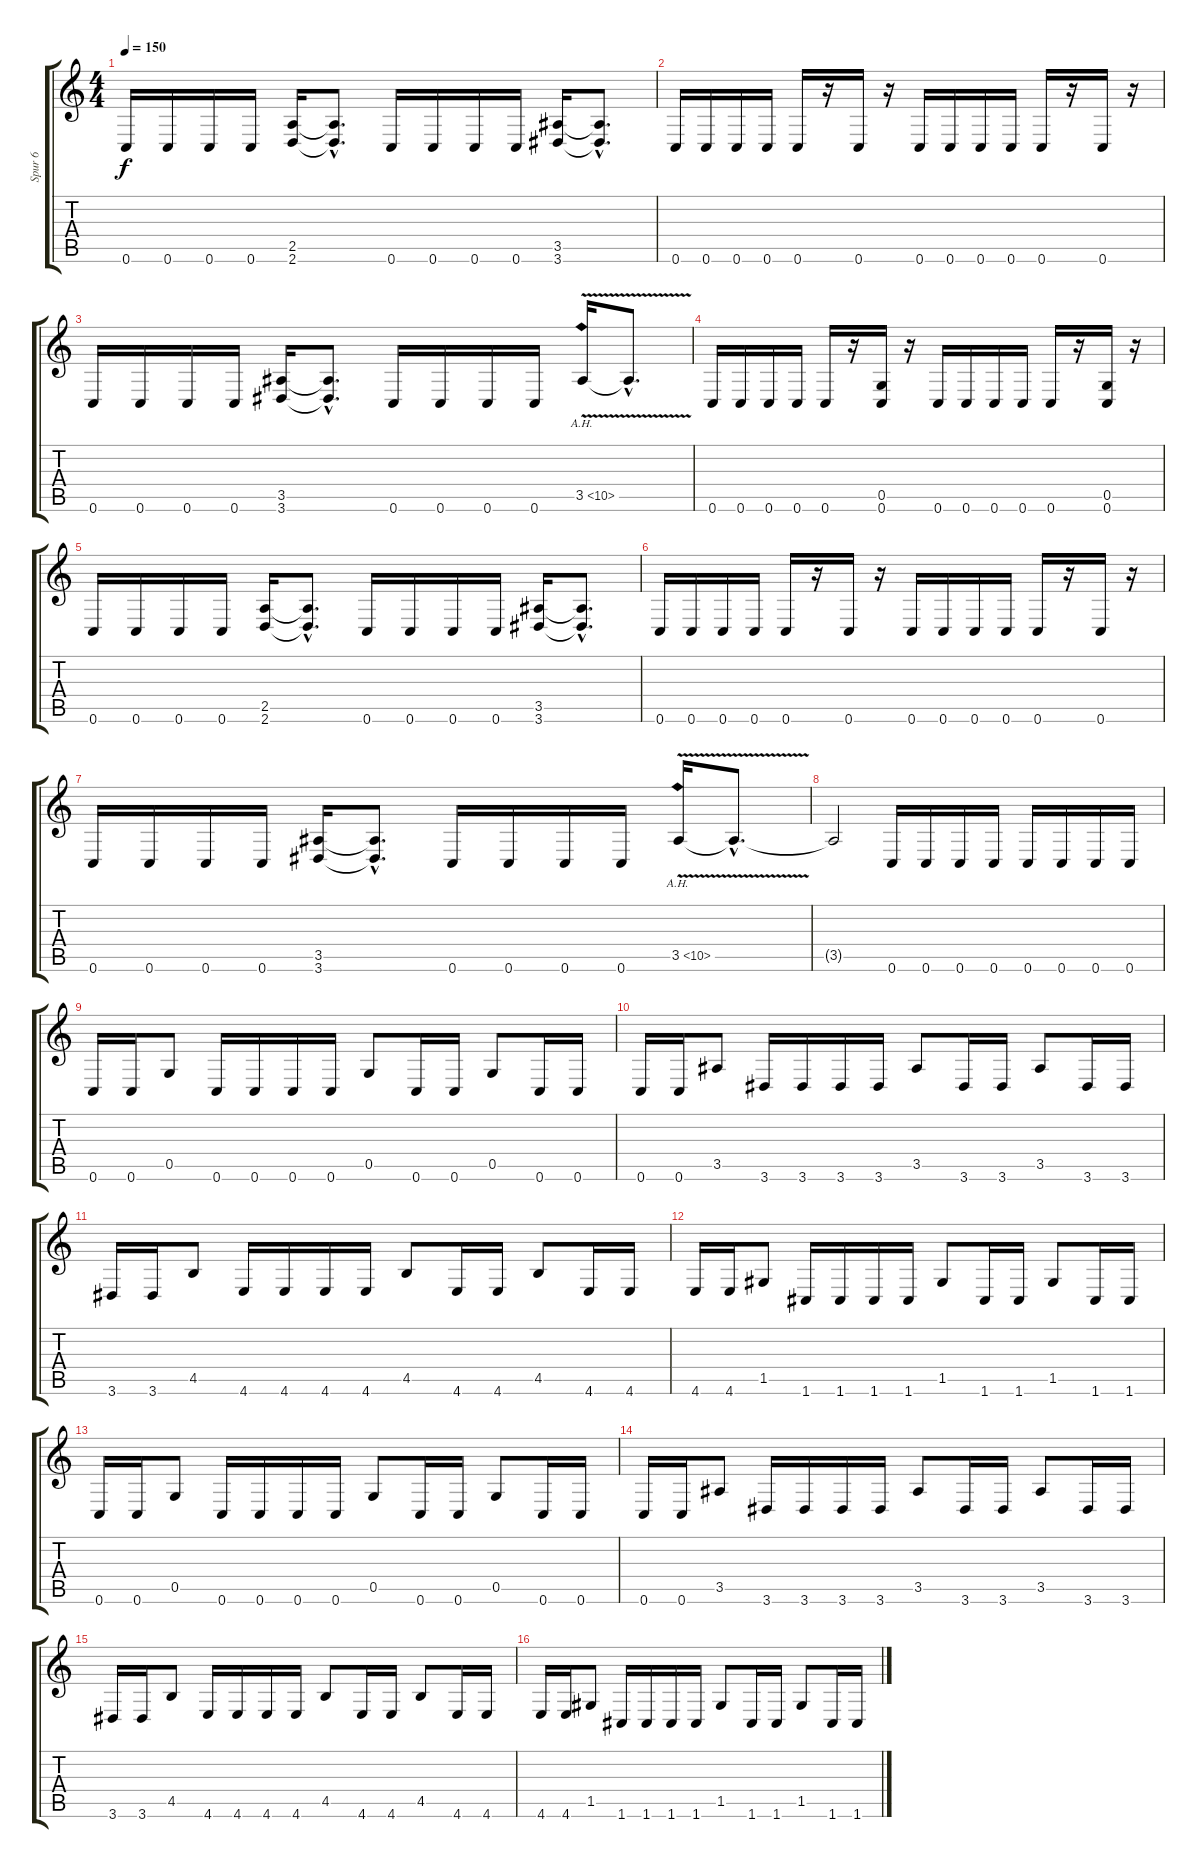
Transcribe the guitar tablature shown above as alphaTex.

\track ("Spur 6" "Spur 6") {instrument distortionguitar}
\staff {score tabs}
\tuning (D4 A3 F3 C3 G2 C2) {hide}
\ts (4 4)
\tempo 150
\clef g2
\ks c
0.6.16{dy f} 0.6.16 0.6.16 0.6.16 (2.5 2.6).16 (2.5{hac t} 2.6{hac t}).8{d} 0.6.16 0.6.16 0.6.16 0.6.16 (3.5 3.6).16 (3.5{hac t} 3.6{hac t}).8{d} |
0.6.16 0.6.16 0.6.16 0.6.16 0.6.16 r.16 0.6.16 r.16 0.6.16 0.6.16 0.6.16 0.6.16 0.6.16 r.16 0.6.16 r.16 |
0.6.16 0.6.16 0.6.16 0.6.16 (3.5 3.6).16 (3.5{hac t} 3.6{hac t}).8{d} 0.6.16 0.6.16 0.6.16 0.6.16 3.5{ah 7 v}.16 3.5{hac t}.8{d} |
0.6.16 0.6.16 0.6.16 0.6.16 0.6.16 r.16 (0.5 0.6).16 r.16 0.6.16 0.6.16 0.6.16 0.6.16 0.6.16 r.16 (0.5 0.6).16 r.16 |
0.6.16 0.6.16 0.6.16 0.6.16 (2.5 2.6).16 (2.5{hac t} 2.6{hac t}).8{d} 0.6.16 0.6.16 0.6.16 0.6.16 (3.5 3.6).16 (3.5{hac t} 3.6{hac t}).8{d} |
0.6.16 0.6.16 0.6.16 0.6.16 0.6.16 r.16 0.6.16 r.16 0.6.16 0.6.16 0.6.16 0.6.16 0.6.16 r.16 0.6.16 r.16 |
0.6.16 0.6.16 0.6.16 0.6.16 (3.5 3.6).16 (3.5{hac t} 3.6{hac t}).8{d} 0.6.16 0.6.16 0.6.16 0.6.16 3.5{ah 7 v}.16 3.5{hac t}.8{d} |
3.5{t}.2 0.6.16 0.6.16 0.6.16 0.6.16 0.6.16 0.6.16 0.6.16 0.6.16 |
0.6.16 0.6.16 0.5.8 0.6.16 0.6.16 0.6.16 0.6.16 0.5.8 0.6.16 0.6.16 0.5.8 0.6.16 0.6.16 |
0.6.16 0.6.16 3.5.8 3.6.16 3.6.16 3.6.16 3.6.16 3.5.8 3.6.16 3.6.16 3.5.8 3.6.16 3.6.16 |
3.6.16 3.6.16 4.5.8 4.6.16 4.6.16 4.6.16 4.6.16 4.5.8 4.6.16 4.6.16 4.5.8 4.6.16 4.6.16 |
4.6.16 4.6.16 1.5.8 1.6.16 1.6.16 1.6.16 1.6.16 1.5.8 1.6.16 1.6.16 1.5.8 1.6.16 1.6.16 |
0.6.16 0.6.16 0.5.8 0.6.16 0.6.16 0.6.16 0.6.16 0.5.8 0.6.16 0.6.16 0.5.8 0.6.16 0.6.16 |
0.6.16 0.6.16 3.5.8 3.6.16 3.6.16 3.6.16 3.6.16 3.5.8 3.6.16 3.6.16 3.5.8 3.6.16 3.6.16 |
3.6.16 3.6.16 4.5.8 4.6.16 4.6.16 4.6.16 4.6.16 4.5.8 4.6.16 4.6.16 4.5.8 4.6.16 4.6.16 |
4.6.16 4.6.16 1.5.8 1.6.16 1.6.16 1.6.16 1.6.16 1.5.8 1.6.16 1.6.16 1.5.8 1.6.16 1.6.16
